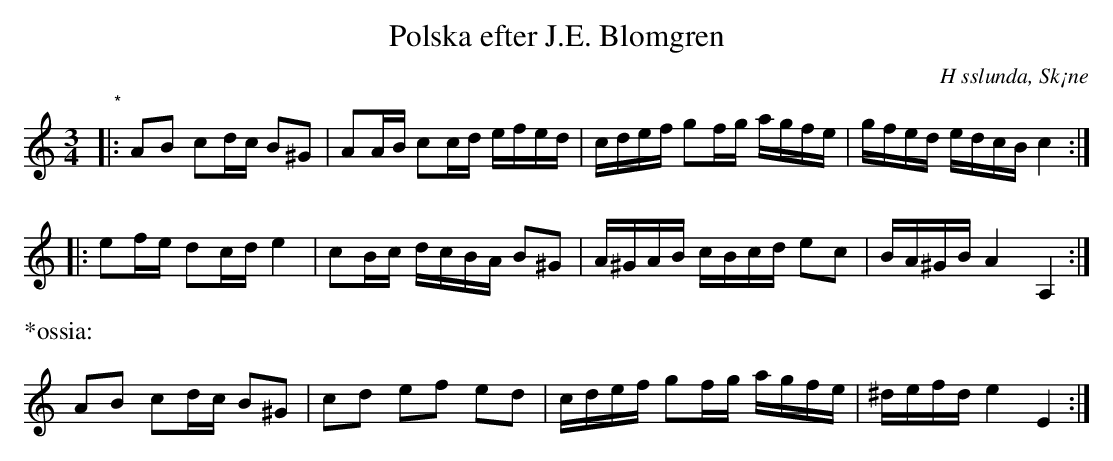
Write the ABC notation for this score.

X:1
T:Polska efter J.E. Blomgren
O:H sslunda, Sk¡ne
M:3/4
L:1/16
K:Am
"^*"|: A2B2 c2dc B2^G2 | A2AB c2cd efed | cdef g2fg agfe | gfed edcB c4 :|
|: e2fe d2cd e4 | c2Bc dcBA B2^G2 | A^GAB cBcd e2c2 | BA^GB A4 A,4 :|
%%text *ossia:
A2B2 c2dc B2^G2 | c2d2 e2f2 e2d2 | cdef g2fg agfe | ^defd e4 E4 :|
